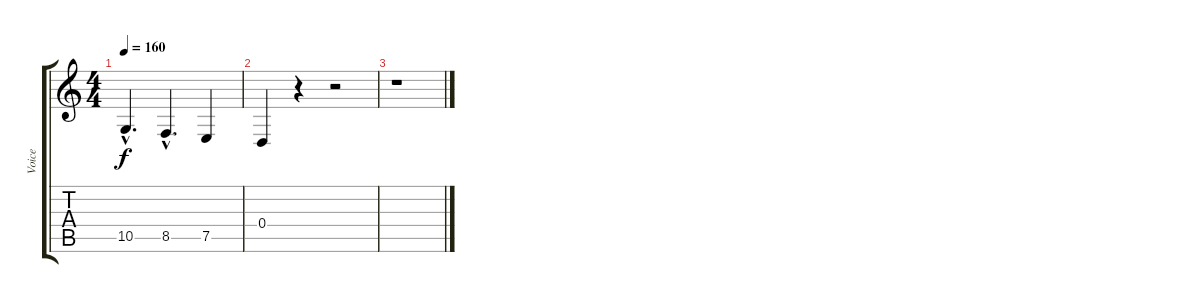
\track ("Voice" "Voice") {instrument tenorsax}
\staff {score tabs}
\tuning (E4 B3 G3 D3 A2 E2) {hide}
\ts (4 4)
\tempo 160
\clef g2
\ks c
10.5{hac}.4{d dy f} 8.5{hac}.4{d} 7.5.4 |
0.4.4 r.4 r.2 |
r.1
